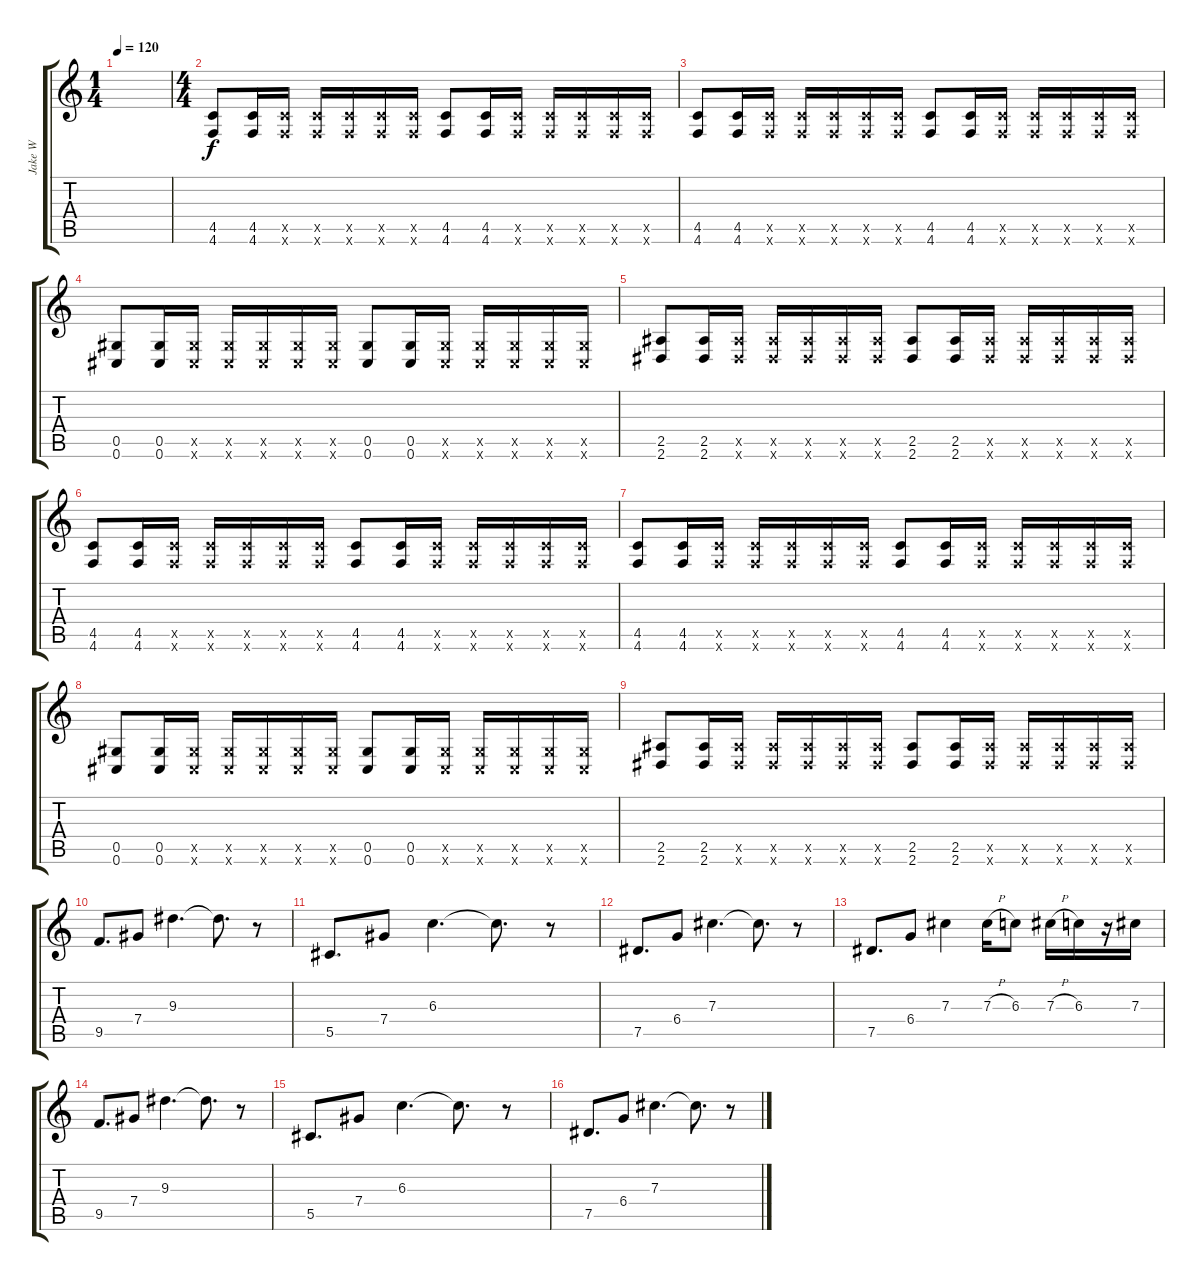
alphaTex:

\track ("Jake W" "Jake W") {instrument distortionguitar}
\staff {score tabs}
\tuning (Eb4 Bb3 Gb3 Db3 Ab2 Db2) {hide}
\ts (1 4)
\tempo 120
\clef g2
\ks c
|
\ts (4 4)
(4.5 4.6).8 (4.5 4.6).16 (4.5{x} 4.6{x}).16 (4.5{x} 4.6{x}).16 (4.5{x} 4.6{x}).16 (4.5{x} 4.6{x}).16 (4.5{x} 4.6{x}).16 (4.5 4.6).8 (4.5 4.6).16 (4.5{x} 4.6{x}).16 (4.5{x} 4.6{x}).16 (4.5{x} 4.6{x}).16 (4.5{x} 4.6{x}).16 (4.5{x} 4.6{x}).16 |
(4.5 4.6).8 (4.5 4.6).16 (4.5{x} 4.6{x}).16 (4.5{x} 4.6{x}).16 (4.5{x} 4.6{x}).16 (4.5{x} 4.6{x}).16 (4.5{x} 4.6{x}).16 (4.5 4.6).8 (4.5 4.6).16 (4.5{x} 4.6{x}).16 (4.5{x} 4.6{x}).16 (4.5{x} 4.6{x}).16 (4.5{x} 4.6{x}).16 (4.5{x} 4.6{x}).16 |
(0.5 0.6).8 (0.5 0.6).16 (0.5{x} 0.6{x}).16 (0.5{x} 0.6{x}).16 (0.5{x} 0.6{x}).16 (0.5{x} 0.6{x}).16 (0.5{x} 0.6{x}).16 (0.5 0.6).8 (0.5 0.6).16 (0.5{x} 0.6{x}).16 (0.5{x} 0.6{x}).16 (0.5{x} 0.6{x}).16 (0.5{x} 0.6{x}).16 (0.5{x} 0.6{x}).16 |
(2.5 2.6).8 (2.5 2.6).16 (2.5{x} 2.6{x}).16 (2.5{x} 2.6{x}).16 (2.5{x} 2.6{x}).16 (2.5{x} 2.6{x}).16 (2.5{x} 2.6{x}).16 (2.5 2.6).8 (2.5 2.6).16 (2.5{x} 2.6{x}).16 (2.5{x} 2.6{x}).16 (2.5{x} 2.6{x}).16 (2.5{x} 2.6{x}).16 (2.5{x} 2.6{x}).16 |
(4.5 4.6).8 (4.5 4.6).16 (4.5{x} 4.6{x}).16 (4.5{x} 4.6{x}).16 (4.5{x} 4.6{x}).16 (4.5{x} 4.6{x}).16 (4.5{x} 4.6{x}).16 (4.5 4.6).8 (4.5 4.6).16 (4.5{x} 4.6{x}).16 (4.5{x} 4.6{x}).16 (4.5{x} 4.6{x}).16 (4.5{x} 4.6{x}).16 (4.5{x} 4.6{x}).16 |
(4.5 4.6).8 (4.5 4.6).16 (4.5{x} 4.6{x}).16 (4.5{x} 4.6{x}).16 (4.5{x} 4.6{x}).16 (4.5{x} 4.6{x}).16 (4.5{x} 4.6{x}).16 (4.5 4.6).8 (4.5 4.6).16 (4.5{x} 4.6{x}).16 (4.5{x} 4.6{x}).16 (4.5{x} 4.6{x}).16 (4.5{x} 4.6{x}).16 (4.5{x} 4.6{x}).16 |
(0.5 0.6).8 (0.5 0.6).16 (0.5{x} 0.6{x}).16 (0.5{x} 0.6{x}).16 (0.5{x} 0.6{x}).16 (0.5{x} 0.6{x}).16 (0.5{x} 0.6{x}).16 (0.5 0.6).8 (0.5 0.6).16 (0.5{x} 0.6{x}).16 (0.5{x} 0.6{x}).16 (0.5{x} 0.6{x}).16 (0.5{x} 0.6{x}).16 (0.5{x} 0.6{x}).16 |
(2.5 2.6).8 (2.5 2.6).16 (2.5{x} 2.6{x}).16 (2.5{x} 2.6{x}).16 (2.5{x} 2.6{x}).16 (2.5{x} 2.6{x}).16 (2.5{x} 2.6{x}).16 (2.5 2.6).8 (2.5 2.6).16 (2.5{x} 2.6{x}).16 (2.5{x} 2.6{x}).16 (2.5{x} 2.6{x}).16 (2.5{x} 2.6{x}).16 (2.5{x} 2.6{x}).16 |
9.5.8{d} 7.4.8 9.3.4{d} 9.3{t}.8{d} r.8 |
5.5.8{d} 7.4.8 6.3.4{d} 6.3{t}.8{d} r.8 |
7.5.8{d} 6.4.8 7.3.4{d} 7.3{t}.8{d} r.8 |
7.5.8{d} 6.4.8 7.3.4 7.3{h}.16 6.3.8 7.3{h}.16 6.3.16 r.16 7.3.16 |
9.5.8{d} 7.4.8 9.3.4{d} 9.3{t}.8{d} r.8 |
5.5.8{d} 7.4.8 6.3.4{d} 6.3{t}.8{d} r.8 |
7.5.8{d} 6.4.8 7.3.4{d} 7.3{t}.8{d} r.8
